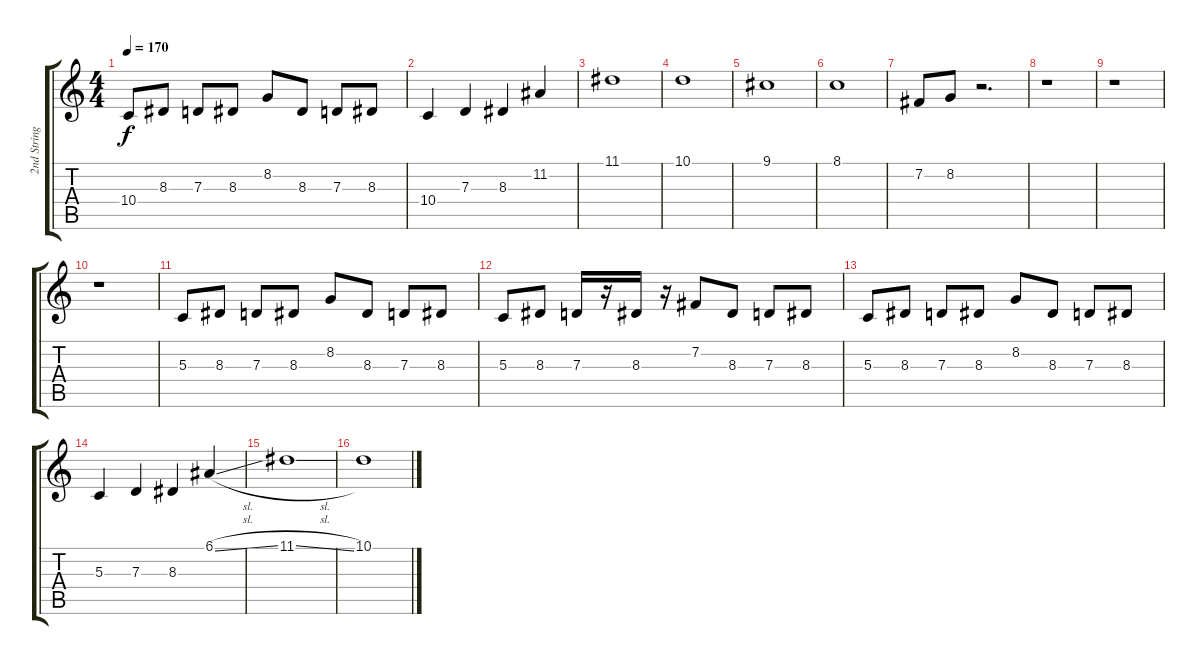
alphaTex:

\track ("2nd Strings" "2nd String") {instrument stringensemble1}
\staff {score tabs}
\tuning (E4 B3 G3 D3 A2 E2) {hide}
\ts (4 4)
\tempo 170
\clef g2
\ks c
10.4.8{dy f} 8.3.8 7.3.8 8.3.8 8.2.8 8.3.8 7.3.8 8.3.8 |
10.4.4 7.3.4 8.3.4 11.2.4 |
11.1.1 |
10.1.1 |
9.1.1 |
8.1.1 |
7.2.8 8.2.8 r.2{d} |
r.1 |
r.1 |
r.1 |
5.3.8 8.3.8 7.3.8 8.3.8 8.2.8 8.3.8 7.3.8 8.3.8 |
5.3.8 8.3.8 7.3.16 r.16 8.3.16 r.16 7.2.8 8.3.8 7.3.8 8.3.8 |
5.3.8 8.3.8 7.3.8 8.3.8 8.2.8 8.3.8 7.3.8 8.3.8 |
5.3.4 7.3.4 8.3.4 6.1{sl}.4 |
11.1{sl}.1 |
10.1{sl}.1
